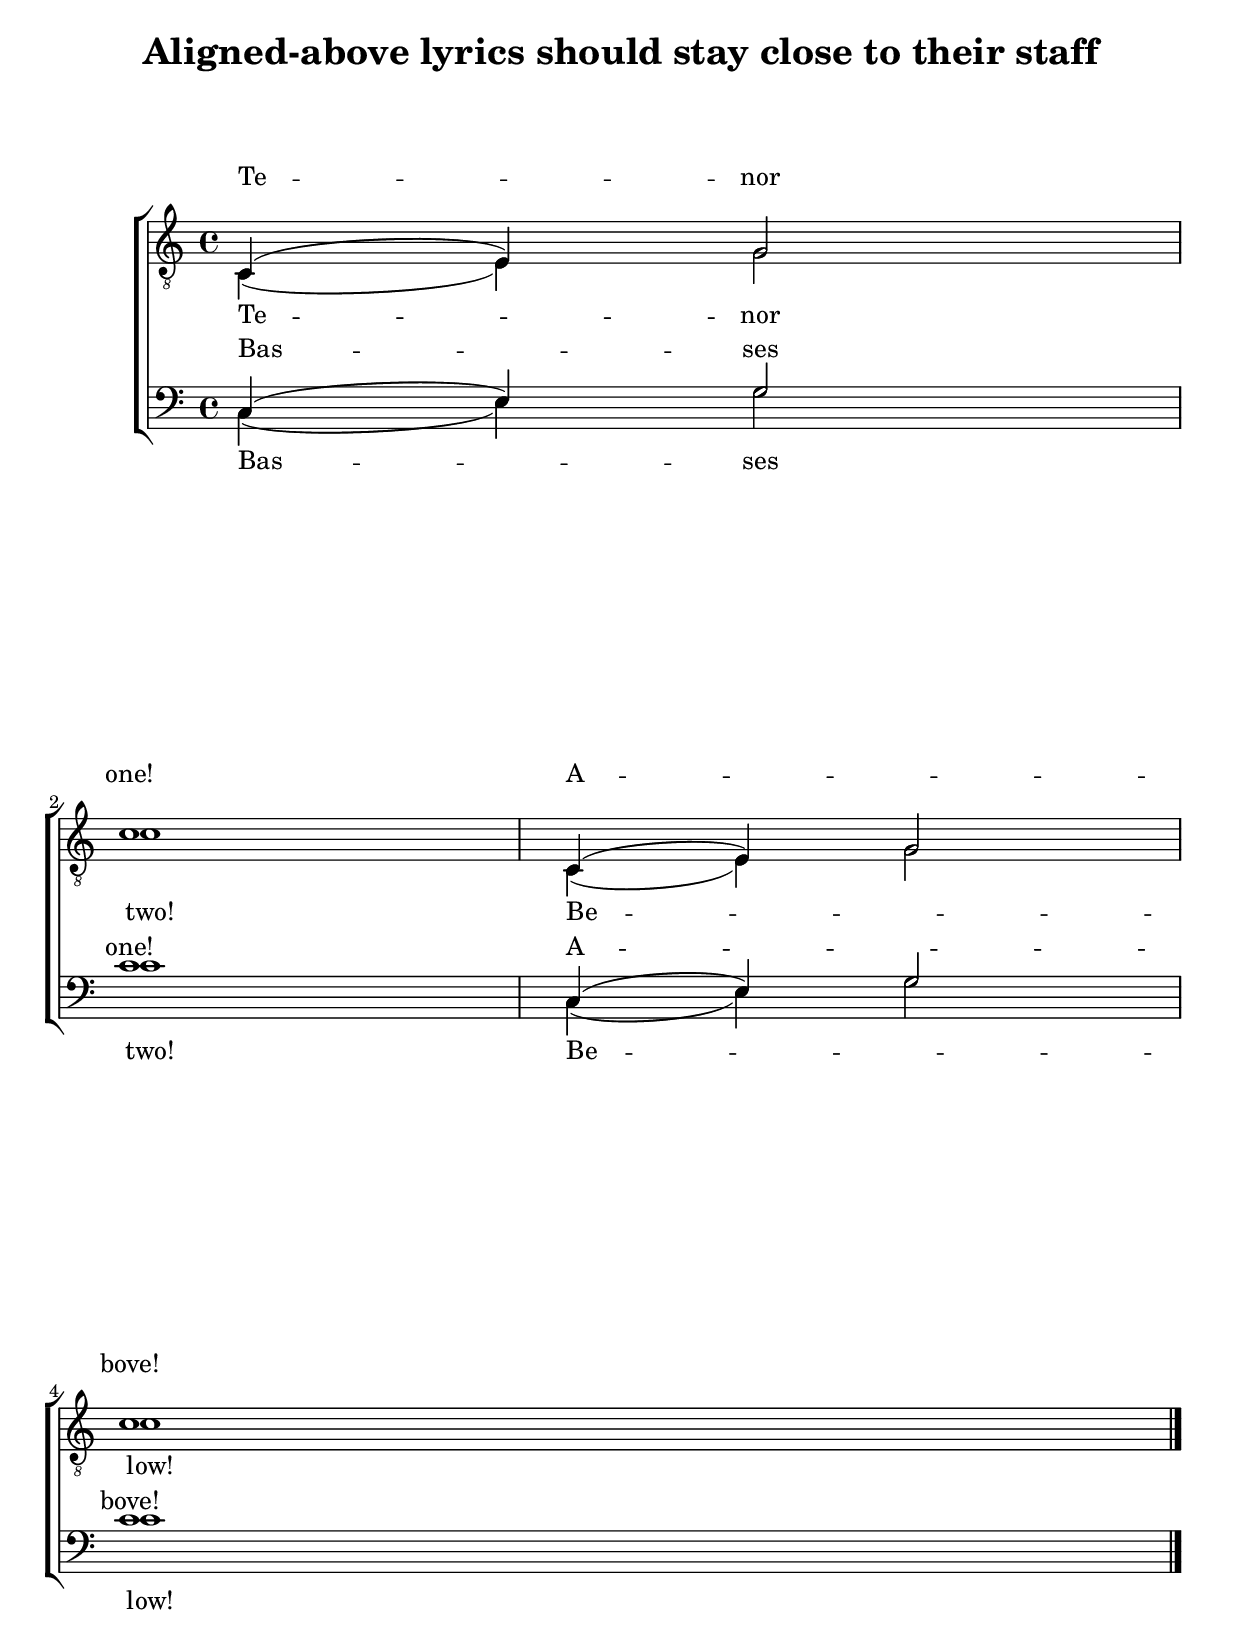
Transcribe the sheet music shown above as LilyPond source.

\version "2.13.47"

\header {
  title = "Aligned-above lyrics should stay close to their staff"
  texidoc = "Lyrics aligned above a context should stay close to that
context when stretching.  The Bass I lyric line stays with the
Bass staff.
"
}

\paper { ragged-last-bottom = ##f }

tune = \relative c { \repeat unfold 2 { c4( e) g2 | \break c1 }
\bar "|."  }

\score {

  \context ChoirStaff <<

    \new Staff = tenors <<
      \clef "treble_8"
      \new Voice = tenori { \voiceOne \tune }
      \new Voice = tenorii { \voiceTwo \tune }
    >>
    \new Staff = basses <<
      \clef "bass"
      \new Voice = bassi { \voiceOne \tune }
      \new Voice = bassii { \voiceTwo \tune }
    >>

    \new Lyrics \with {alignAboveContext=tenors} \lyricsto tenori {
      Te -- nor one!  A -- _ bove!
    }
    \new Lyrics \with {alignBelowContext=tenors} \lyricsto tenorii {
      Te -- nor two!  Be -- _ low!
    }
    \new Lyrics \with {alignAboveContext=basses}  \lyricsto bassi {
      Bas -- ses one!  A -- _ bove!
    }
    \new Lyrics \with {alignBelowContext=basses} \lyricsto bassii {
      Bas -- ses two!  Be -- _ low!
    }
  >>
  \layout {}
 }
